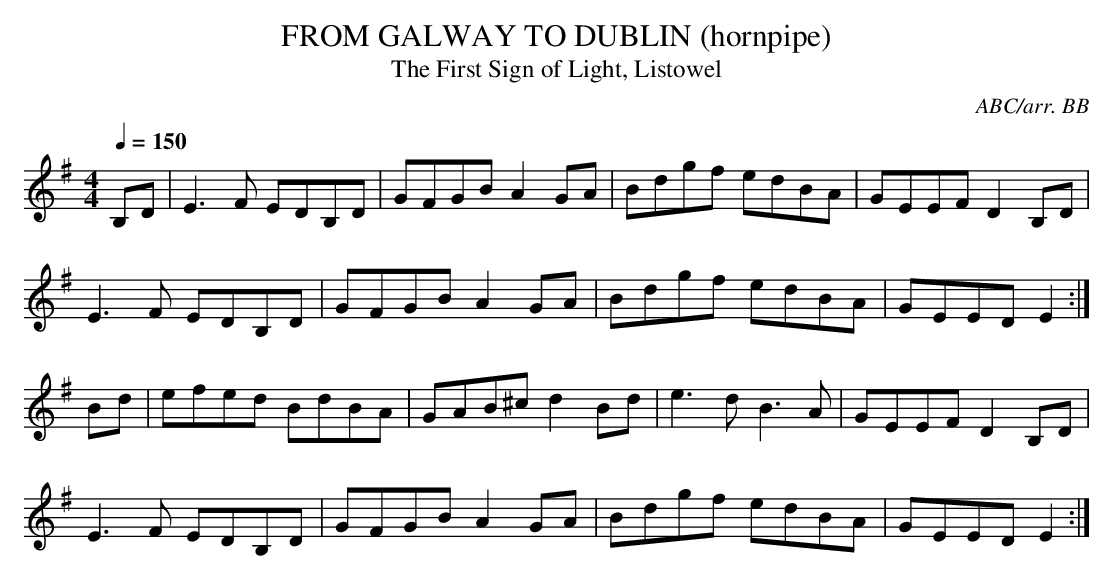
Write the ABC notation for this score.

X:1
T:FROM GALWAY TO DUBLIN (hornpipe)
T:The First Sign of Light, Listowel
C:ABC/arr. BB
Q:1/4=150
M:4/4
L:1/8
K:Em
B,D|E3F EDB,D|GFGB A2GA|Bdgf edBA|GEEF D2B,D|
E3 F EDB,D|GFGB A2 GA|Bdgf edBA|GEED E2 :|
Bd|efed BdBA|GAB^c d2 Bd|e3 d B3 A|GEEF D2 B,D|
E3 F EDB,D|GFGB A2 GA|Bdgf edBA|GEED E2 :|
